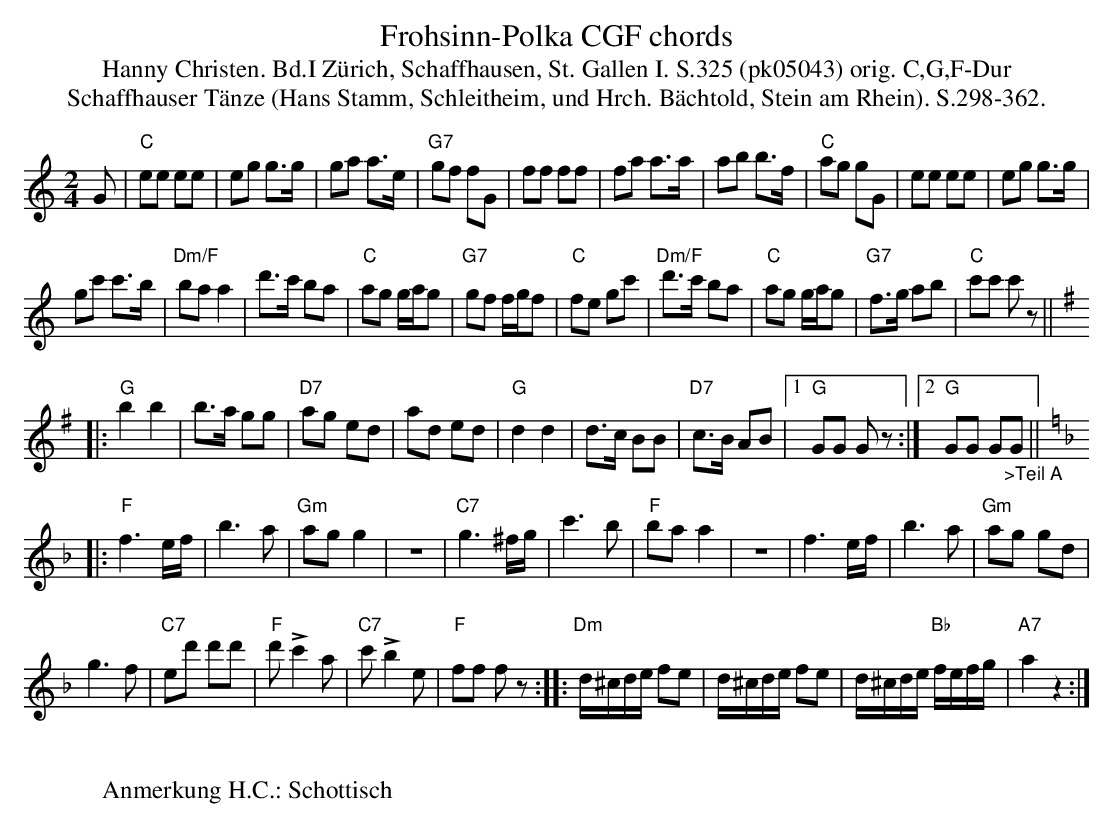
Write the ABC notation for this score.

X:1
T: Frohsinn-Polka CGF chords
T:Hanny Christen. Bd.I Zürich, Schaffhausen, St. Gallen I. S.325 (pk05043) orig. C,G,F-Dur
T: Schaffhauser T\"anze (Hans Stamm, Schleitheim, und Hrch. B\"achtold, Stein am Rhein). S.298-362.
M:2/4
L:1/8
K:C %%MIDI gchordon
G|"C"ee ee | eg g>g | ga a>e | "G7"gf fG | ff ff | fa a>a | ab b>f | "C"ag gG | ee ee | eg g>g |
gc' c'>b | "Dm/F"baa2 | d'>c' ba | "C"ag g/a/g | "G7"gf f/g/f | "C"fe gc' | "Dm/F"d'>c' ba | "C"ag g/a/g | "G7"f>g ab | "C"c'c' c'z ||
[K:G] |:
"G"b2b2 | b>a gg | "D7"ag ed | ad ed | "G"d2d2 | d>c BB | "D7"c>B AB |1 "G"GG Gz :|2 "G"GG G"_>Teil A"G || [K:F]
|: "F"f3e/f/ | b3a | "Gm"agg2 | z4 | "C7"g3^f/g/ | c'3b | "F"baa2 | z4 | f3e/f/ | b3a | "Gm"ag gd |
g3f | "C7"ed' d'd' | "F"d'!>!c'2a | "C7"c'!>!b2e | "F"ff fz :: [L:1/16] "Dm"d^cde f2e2 | d^cde f2e2 | d^cde "Bb"fefg | "A7"a4z4 :|
W:
W: Anmerkung H.C.: Schottisch
